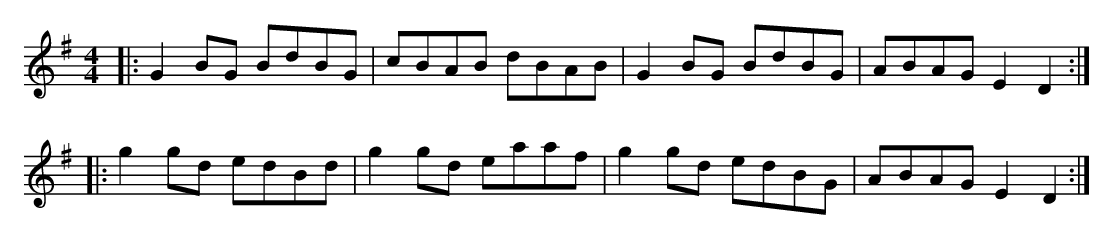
X:1
M:4/4
K:G
|:G2BG BdBG|cBAB dBAB|G2BG BdBG|ABAG E2D2:|
|:g2gd edBd|g2gd eaaf|g2gd edBG|ABAG E2D2:|
